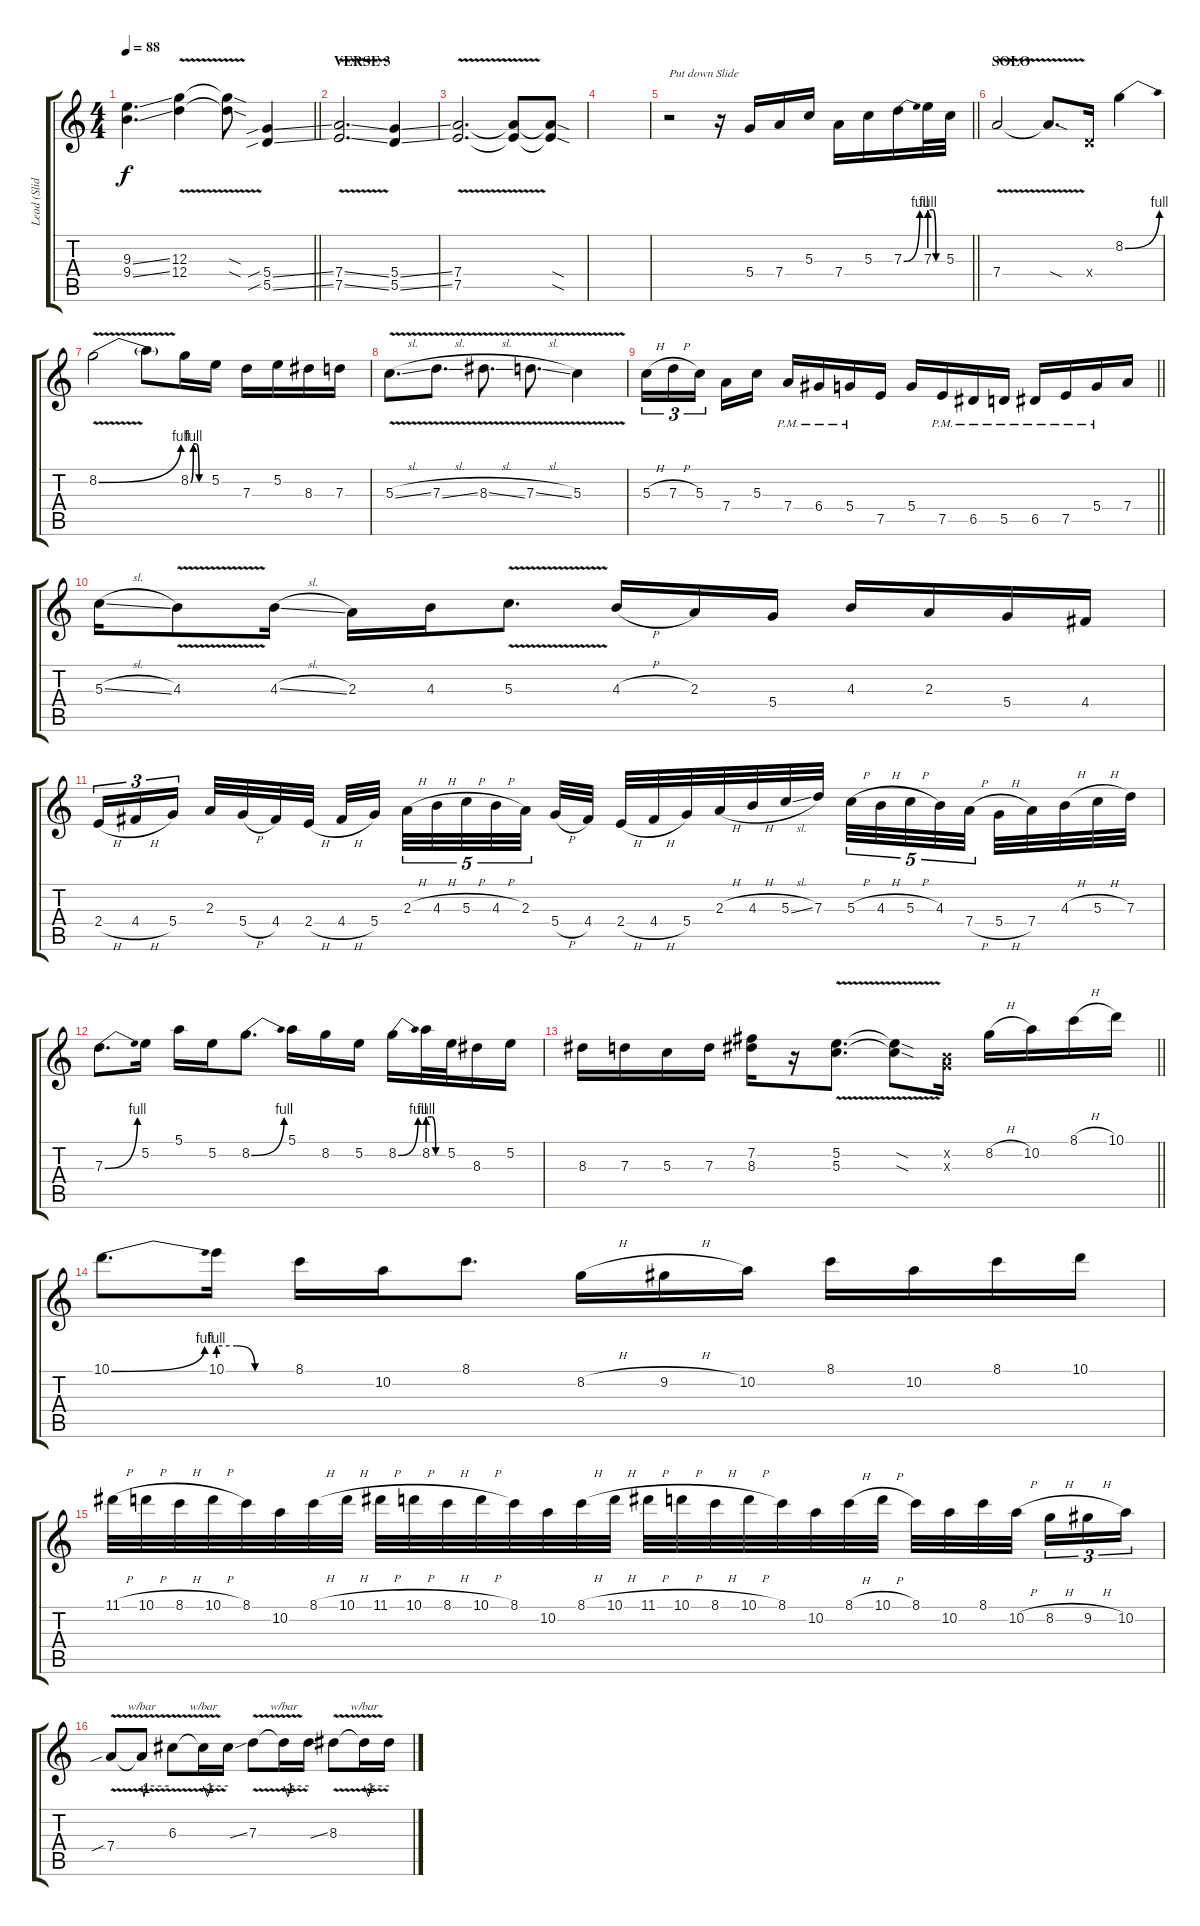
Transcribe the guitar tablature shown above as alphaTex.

\track ("Lead (Slide)" "Lead (Slid") {instrument overdrivenguitar}
\staff {score tabs}
\tuning (E4 B3 G3 D3 A2 E2) {hide}
\ts (4 4)
\tempo 88
\clef g2
\barLineRight lightlight
\ks c
(9.3{ss} 9.4{ss}).4{d dy f} (12.3{v} 12.4{v}).4 (12.3{sod t} 12.4{sod t}).8 (5.4{sib ss} 5.5{sib ss}).4 |
\section ("" "VERSE 3")
(7.4{v ss} 7.5{v ss}).2{d} (5.4{ss} 5.5{ss}).4 |
(7.4{v} 7.5{v}).2{d} (7.4{t} 7.5{t}).8 (7.4{sod t} 7.5{sod t}).8 |
|
\barLineRight lightlight
r.2{txt "Put down Slide"} r.16{volume 16} 5.4.16 7.4.16 5.3.16 7.4.16 5.3.16 7.3{be (bend 0 0 60 4)}.16 7.3{be (custom 0 4 15 4 30 0 60 0)}.32 5.3.32 |
\section ("" "SOLO")
7.4{v}.2 7.4{sod t}.8{d} 0.4{x}.16 8.2{be (bend 0 0 60 4)}.4 |
8.2{be (bend 0 0 60 4) v}.2 8.2{t}.8 8.2{be (custom 0 0 10 4 20 4 30 0 60 0)}.16 5.2.16 7.3.16 5.2.16 8.3.16 7.3.16 |
5.3{v sl}.8{d} 7.3{v sl}.8{d} 8.3{v sl}.8{d} 7.3{v sl}.8{d} 5.3{v}.4 |
\barLineRight lightlight
5.3{h}.16{tu (3 2)} 7.3{h}.16{tu (3 2)} 5.3.16{tu (3 2) beam splitsecondary} 7.4.16 5.3.16 7.4{pm}.16 6.4{pm}.16 5.4{pm}.16 7.5.16 5.4.16 7.5{pm}.16 6.5{pm}.16 5.5{pm}.16 6.5{pm}.16 7.5{pm}.16 5.4{pm}.16 7.4.16 |
5.3{sl}.16 4.3{v}.8 4.3{sl}.16 2.3.16 4.3.16 5.3{v}.8{d} 4.3{h}.16 2.3.16 5.4.16 4.3.16 2.3.16 5.4.16 4.4.16 |
2.4{h}.16{tu (3 2)} 4.4{h}.16{tu (3 2)} 5.4.16{tu (3 2) beam splitsecondary} 2.3.32 5.4{h}.32 4.4.32 2.4{h}.32 4.4{h}.32 5.4.32{beam splitsecondary} 2.3{h}.32{tu (5 4)} 4.3{h}.32{tu (5 4)} 5.3{h}.32{tu (5 4)} 4.3{h}.32{tu (5 4)} 2.3.32{tu (5 4) beam splitsecondary} 5.4{h}.32 4.4.32 2.4{h}.32 4.4{h}.32 5.4.32 2.3{h}.32 4.3{h}.32 5.3{sl}.32 7.3.32{beam splitsecondary} 5.3{h}.32{tu (5 4)} 4.3{h}.32{tu (5 4)} 5.3{h}.32{tu (5 4)} 4.3.32{tu (5 4)} 7.4{h}.32{tu (5 4) beam splitsecondary} 5.4{h}.32 7.4.32 4.3{h}.32 5.3{h}.32 7.3.32 |
7.3{be (bend 0 0 60 4)}.8{d} 5.2.16 5.1.16 5.2.16 8.2{be (bend 0 0 60 4)}.8{d} 5.1.16 8.2.16 5.2.16 8.2{be (bend 0 0 60 4)}.16 8.2{be (custom 0 4 15 4 30 0 60 0)}.32 5.2.32 8.3.16 5.2.16 |
\barLineRight lightlight
8.3.16 7.3.16 5.3.16 7.3.16 (7.2 8.3).16 r.16 (5.2{v} 5.3{v}).8{d} (5.2{sod t} 5.3{sod t}).8 (0.2{x} 0.3{x}).16 8.2{h}.16 10.2.16 8.1{h}.16 10.1.16 |
10.1{be (bend 0 0 60 4)}.8{d} 10.1{be (custom 0 4 15 4 30 0 60 0)}.16 8.1.16 10.2.16 8.1.8{d} 8.2{h}.16 9.2{h}.16 10.2.16 8.1.16 10.2.16 8.1.16 10.1.16 |
11.1{h}.32 10.1{h}.32 8.1{h}.32 10.1{h}.32 8.1.32 10.2.32 8.1{h}.32 10.1{h}.32 11.1{h}.32 10.1{h}.32 8.1{h}.32 10.1{h}.32 8.1.32 10.2.32 8.1{h}.32 10.1{h}.32 11.1{h}.32 10.1{h}.32 8.1{h}.32 10.1{h}.32 8.1.32 10.2.32 8.1{h}.32 10.1{h}.32 8.1.32 10.2.32 8.1.32 10.2{h}.32{beam splitsecondary} 8.2{h}.16{tu (3 2)} 9.2{h}.16{tu (3 2)} 10.2.16{tu (3 2)} |
7.4{v sib}.8 7.4{t}.8{tbe (custom default 0 0 5 -4 10 0 60 0)} 6.3{v}.8 6.3{t}.16{tbe (custom default 0 0 10 -4 20 0 60 0)} 6.3{ss t}.16 7.3{v}.8 7.3{t}.16{tbe (custom default 0 0 10 -4 20 0 60 0)} 7.3{ss t}.16 8.3{v}.8 8.3{t}.16{tbe (custom default 0 0 10 -4 20 0 60 0)} 8.3{ss t}.16
